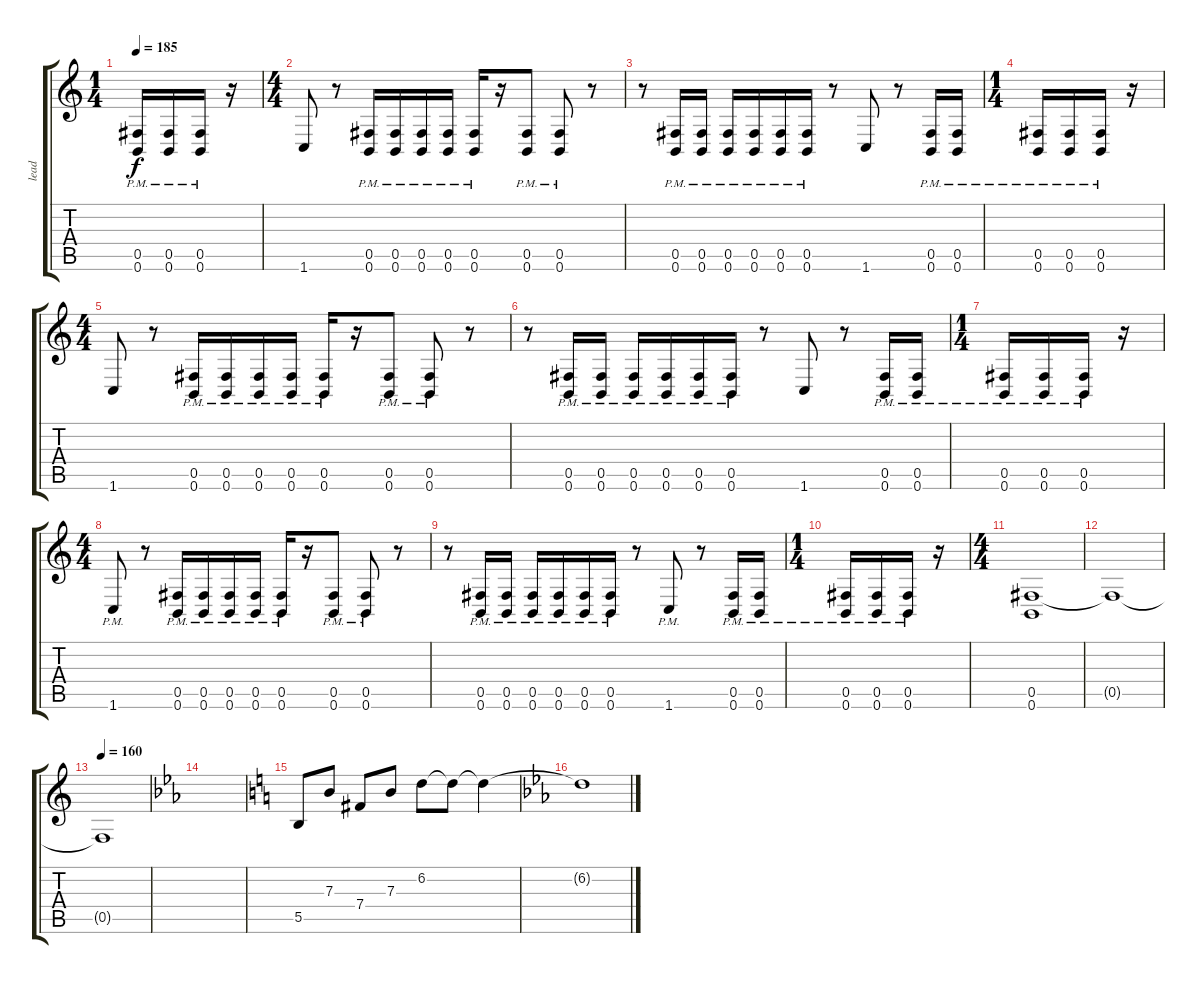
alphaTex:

\track ("lead" "lead") {instrument overdrivenguitar}
\staff {score tabs}
\tuning (Db4 Ab3 E3 B2 Gb2 B1) {hide}
\ts (1 4)
\tempo 185
\clef g2
\ks c
(0.5{pm} 0.6{pm}).16{dy f} (0.5{pm} 0.6{pm}).16 (0.5{pm} 0.6{pm}).16 r.16 |
\ts (4 4)
1.6.8 r.8 (0.5{pm} 0.6{pm}).16 (0.5{pm} 0.6{pm}).16 (0.5{pm} 0.6{pm}).16 (0.5{pm} 0.6{pm}).16 (0.5{pm} 0.6{pm}).16 r.16 (0.5{pm} 0.6{pm}).8 (0.5{pm} 0.6{pm}).8 r.8 |
r.8 (0.5{pm} 0.6{pm}).16 (0.5{pm} 0.6{pm}).16 (0.5{pm} 0.6{pm}).16 (0.5{pm} 0.6{pm}).16 (0.5{pm} 0.6{pm}).16 (0.5{pm} 0.6{pm}).16 r.8 1.6.8 r.8 (0.5{pm} 0.6{pm}).16 (0.5{pm} 0.6{pm}).16 |
\ts (1 4)
(0.5{pm} 0.6{pm}).16 (0.5{pm} 0.6{pm}).16 (0.5{pm} 0.6{pm}).16 r.16 |
\ts (4 4)
1.6.8 r.8 (0.5{pm} 0.6{pm}).16 (0.5{pm} 0.6{pm}).16 (0.5{pm} 0.6{pm}).16 (0.5{pm} 0.6{pm}).16 (0.5{pm} 0.6{pm}).16 r.16 (0.5{pm} 0.6{pm}).8 (0.5{pm} 0.6{pm}).8 r.8 |
r.8 (0.5{pm} 0.6{pm}).16 (0.5{pm} 0.6{pm}).16 (0.5{pm} 0.6{pm}).16 (0.5{pm} 0.6{pm}).16 (0.5{pm} 0.6{pm}).16 (0.5{pm} 0.6{pm}).16 r.8 1.6.8 r.8 (0.5{pm} 0.6{pm}).16 (0.5{pm} 0.6{pm}).16 |
\ts (1 4)
(0.5{pm} 0.6{pm}).16 (0.5{pm} 0.6{pm}).16 (0.5{pm} 0.6{pm}).16 r.16 |
\ts (4 4)
1.6{pm}.8 r.8 (0.5{pm} 0.6{pm}).16 (0.5{pm} 0.6{pm}).16 (0.5{pm} 0.6{pm}).16 (0.5{pm} 0.6{pm}).16 (0.5{pm} 0.6{pm}).16 r.16 (0.5{pm} 0.6{pm}).8 (0.5{pm} 0.6{pm}).8 r.8 |
r.8 (0.5{pm} 0.6{pm}).16 (0.5{pm} 0.6{pm}).16 (0.5{pm} 0.6{pm}).16 (0.5{pm} 0.6{pm}).16 (0.5{pm} 0.6{pm}).16 (0.5{pm} 0.6{pm}).16 r.8 1.6{pm}.8 r.8 (0.5{pm} 0.6{pm}).16 (0.5{pm} 0.6{pm}).16 |
\ts (1 4)
(0.5{pm} 0.6{pm}).16 (0.5{pm} 0.6{pm}).16 (0.5{pm} 0.6{pm}).16 r.16 |
\ts (4 4)
(0.5 0.6).1 |
0.5{t}.1 |
\tempo 160
0.5{t}.1{instrument overdrivenguitar} |
\ks cminor
|
\ks c
5.5.8 7.3.8 7.4.8 7.3.8 6.2.8 6.2{t}.8 6.2{t}.4 |
\ks cminor
6.2{t}.1
